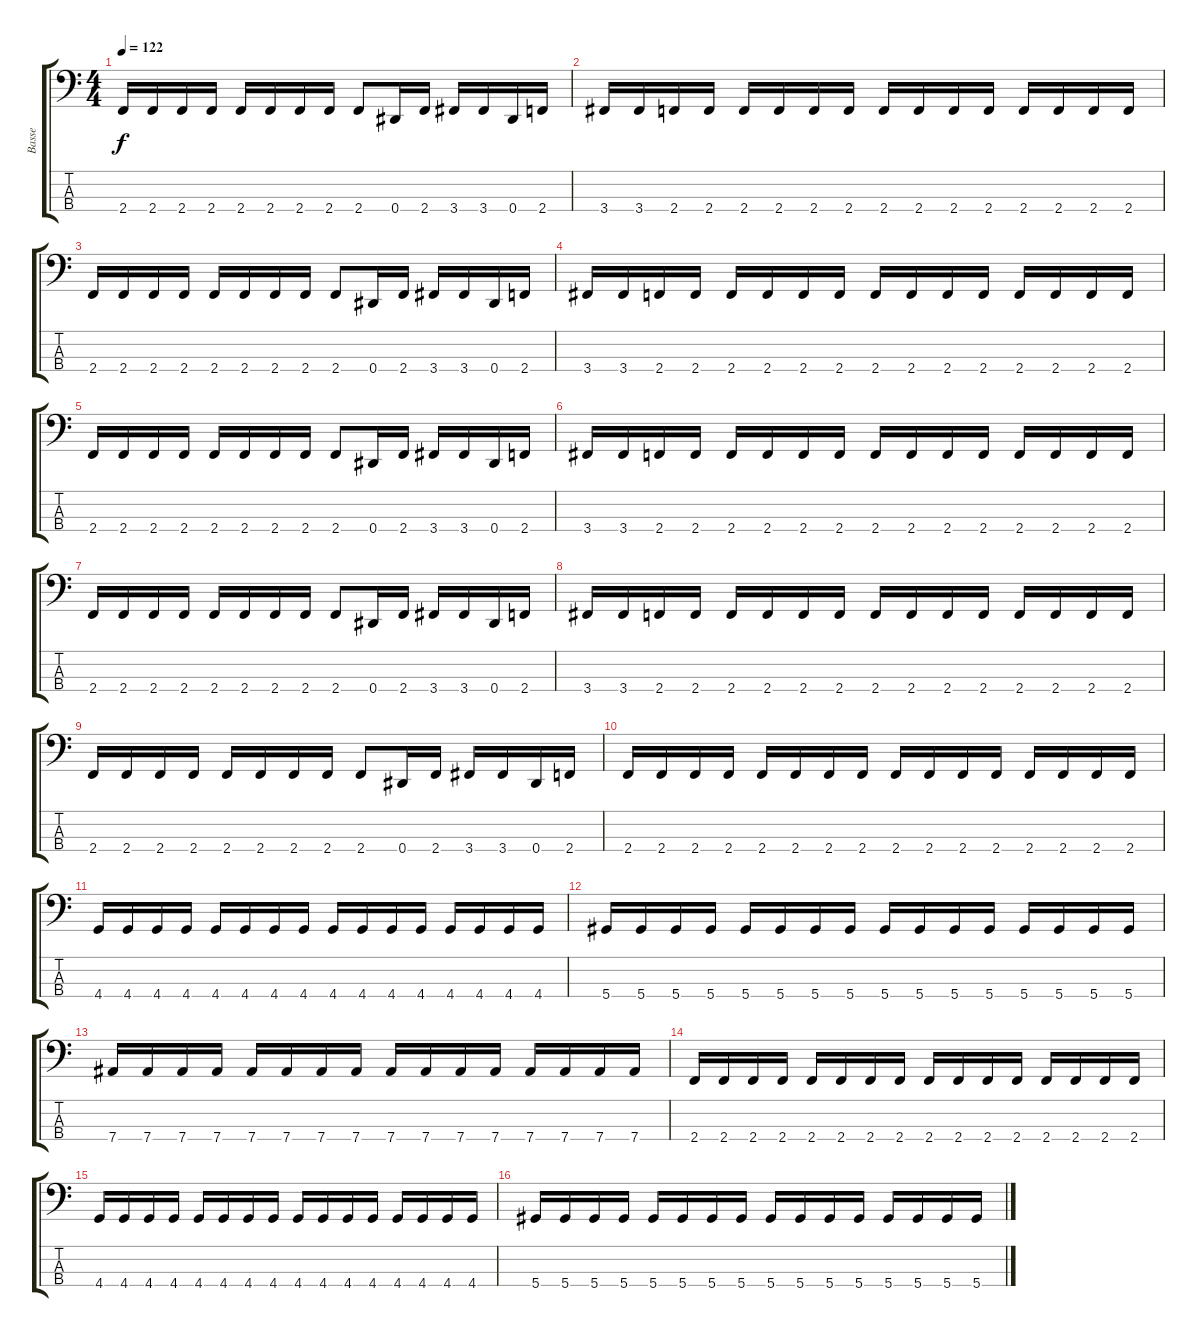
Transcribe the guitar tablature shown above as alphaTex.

\track ("Basse" "Basse") {instrument electricbasspick}
\staff {score tabs}
\tuning (Gb2 Db2 Ab1 Eb1) {hide}
\ts (4 4)
\tempo 122
\clef f4
\ks c
2.4.16{dy f} 2.4.16 2.4.16 2.4.16 2.4.16 2.4.16 2.4.16 2.4.16 2.4.8 0.4.16 2.4.16 3.4.16 3.4.16 0.4.16 2.4.16 |
3.4.16 3.4.16 2.4.16 2.4.16 2.4.16 2.4.16 2.4.16 2.4.16 2.4.16 2.4.16 2.4.16 2.4.16 2.4.16 2.4.16 2.4.16 2.4.16 |
2.4.16 2.4.16 2.4.16 2.4.16 2.4.16 2.4.16 2.4.16 2.4.16 2.4.8 0.4.16 2.4.16 3.4.16 3.4.16 0.4.16 2.4.16 |
3.4.16 3.4.16 2.4.16 2.4.16 2.4.16 2.4.16 2.4.16 2.4.16 2.4.16 2.4.16 2.4.16 2.4.16 2.4.16 2.4.16 2.4.16 2.4.16 |
2.4.16 2.4.16 2.4.16 2.4.16 2.4.16 2.4.16 2.4.16 2.4.16 2.4.8 0.4.16 2.4.16 3.4.16 3.4.16 0.4.16 2.4.16 |
3.4.16 3.4.16 2.4.16 2.4.16 2.4.16 2.4.16 2.4.16 2.4.16 2.4.16 2.4.16 2.4.16 2.4.16 2.4.16 2.4.16 2.4.16 2.4.16 |
2.4.16 2.4.16 2.4.16 2.4.16 2.4.16 2.4.16 2.4.16 2.4.16 2.4.8 0.4.16 2.4.16 3.4.16 3.4.16 0.4.16 2.4.16 |
3.4.16 3.4.16 2.4.16 2.4.16 2.4.16 2.4.16 2.4.16 2.4.16 2.4.16 2.4.16 2.4.16 2.4.16 2.4.16 2.4.16 2.4.16 2.4.16 |
2.4.16 2.4.16 2.4.16 2.4.16 2.4.16 2.4.16 2.4.16 2.4.16 2.4.8 0.4.16 2.4.16 3.4.16 3.4.16 0.4.16 2.4.16 |
2.4.16 2.4.16 2.4.16 2.4.16 2.4.16 2.4.16 2.4.16 2.4.16 2.4.16 2.4.16 2.4.16 2.4.16 2.4.16 2.4.16 2.4.16 2.4.16 |
4.4.16 4.4.16 4.4.16 4.4.16 4.4.16 4.4.16 4.4.16 4.4.16 4.4.16 4.4.16 4.4.16 4.4.16 4.4.16 4.4.16 4.4.16 4.4.16 |
5.4.16 5.4.16 5.4.16 5.4.16 5.4.16 5.4.16 5.4.16 5.4.16 5.4.16 5.4.16 5.4.16 5.4.16 5.4.16 5.4.16 5.4.16 5.4.16 |
7.4.16 7.4.16 7.4.16 7.4.16 7.4.16 7.4.16 7.4.16 7.4.16 7.4.16 7.4.16 7.4.16 7.4.16 7.4.16 7.4.16 7.4.16 7.4.16 |
2.4.16 2.4.16 2.4.16 2.4.16 2.4.16 2.4.16 2.4.16 2.4.16 2.4.16 2.4.16 2.4.16 2.4.16 2.4.16 2.4.16 2.4.16 2.4.16 |
4.4.16 4.4.16 4.4.16 4.4.16 4.4.16 4.4.16 4.4.16 4.4.16 4.4.16 4.4.16 4.4.16 4.4.16 4.4.16 4.4.16 4.4.16 4.4.16 |
5.4.16 5.4.16 5.4.16 5.4.16 5.4.16 5.4.16 5.4.16 5.4.16 5.4.16 5.4.16 5.4.16 5.4.16 5.4.16 5.4.16 5.4.16 5.4.16
